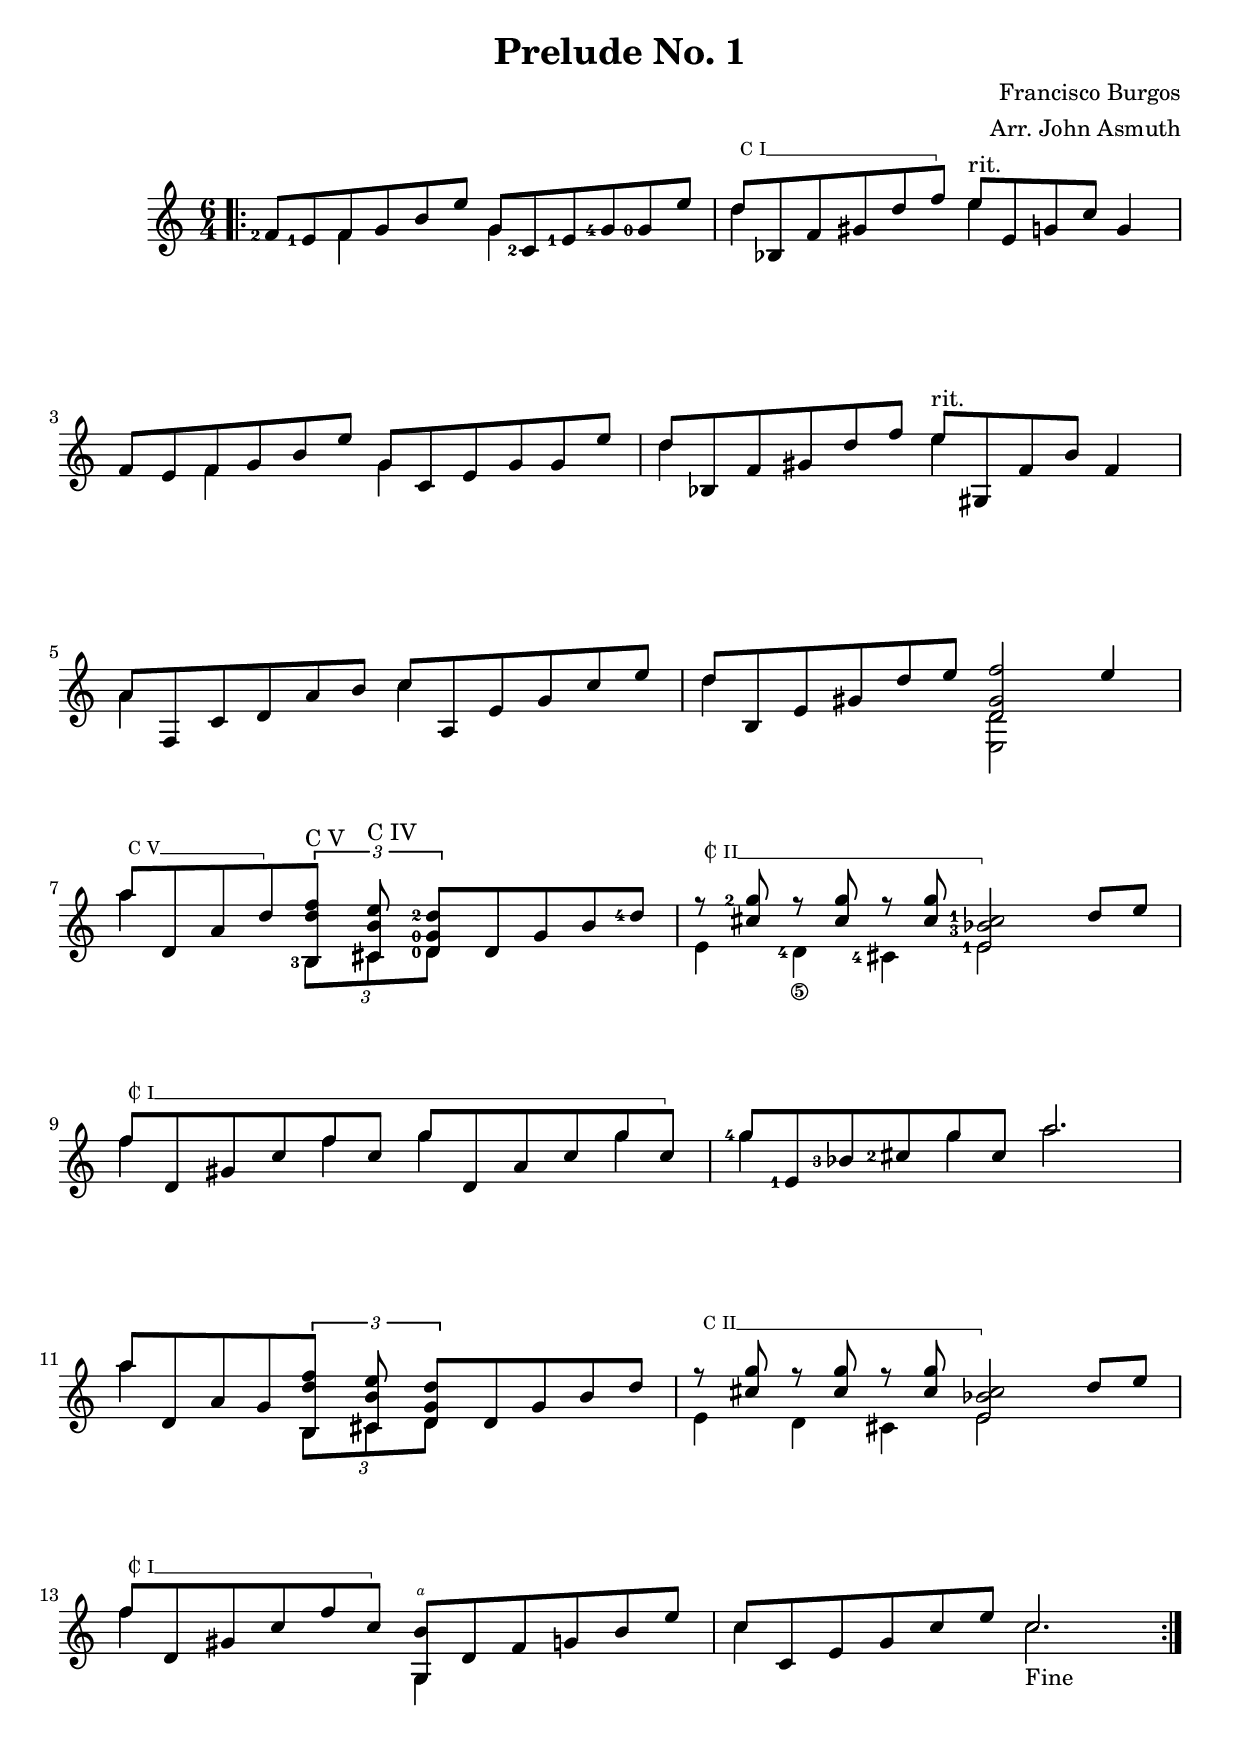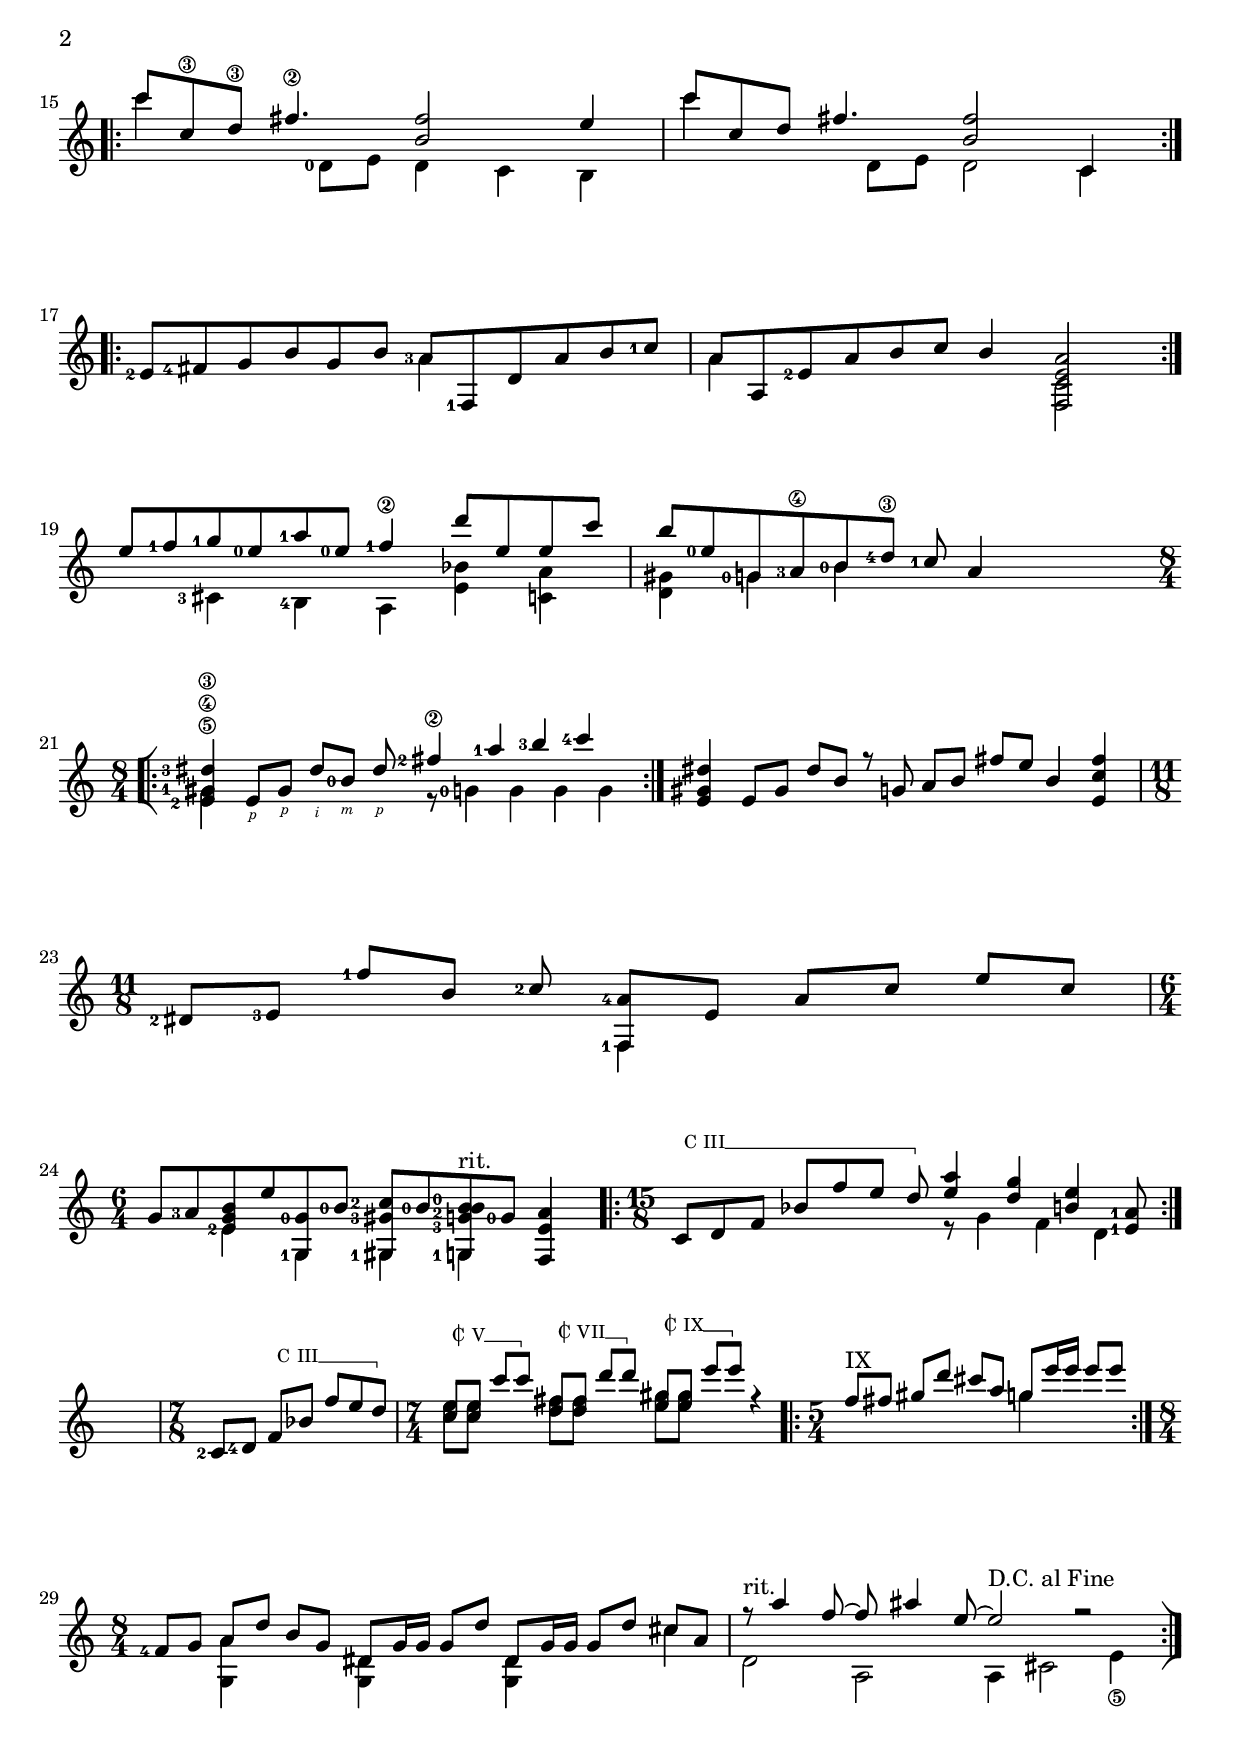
\version "2.18.2"
\header {
  title = "Prelude No. 1"
  composer = "Francisco Burgos"
  arranger = "Arr. John Asmuth"
}

\include "bbarred.ly"
#(define RH rightHandFinger)

<<
  {
    \time 6/4
    \key c \major
   
    <<
      \new Voice { \voiceOne
        \bar ".|:"
        \set fingeringOrientations = #'(left)
        <f'-2>8 <e'-1> f'8 g' b' e'' g' <c'-2> <e'-1> <g'-4> <g'-0> e'' |
        \fbarre #"I" { d'' bes f' gis' d'' f'' } e''-"rit." e' g' c'' g'4 | \break
      }
      \new Voice { \voiceTwo
        s4 f'4 s4 g'4 s2 |
        d''4 s2 e''4 s2 |
      }
      \new Voice { \voiceThree
        |
        |
      }
      \new Voice { \voiceFour
        |
        |
      }
    >>
    <<
      \new Voice { \voiceOne
        f'8 e' f'8 g' b' e'' g' c' e' g' g' e'' |
        d'' bes f' gis' d'' f'' e''-"rit." gis f' b' f'4 | \break
      }
      \new Voice { \voiceTwo
        s4 f'4 s4 g'4 s2 |
        d''4 s2 e''4 s2 |
      }
      \new Voice { \voiceThree
        |
        |
      }
      \new Voice { \voiceFour
        |
        |
      }
    >>
    <<
      \new Voice { \voiceOne
        a'8 f c' d' a' b' c'' a e' g' c'' e'' |
        d'' b e' gis' d'' e'' <d' gis' f''>2 e''4 | \break
      }
      \new Voice { \voiceTwo
        a'4 s2 c''4 s2 |
        d''4 s2 <e d'>2 s4 |
      }
      \new Voice { \voiceThree
        |
        |
      }
      \new Voice { \voiceFour
        |
        |
      }
    >>
    <<
      \new Voice { \voiceOne
        \set fingeringOrientations = #'(left)
        \fbarre #"V" {a''8[ d' a' d'' } \tuplet 3/4 {<b-3 d'' f''>-"C V"] <cis' b' e''>-"C IV" <d'-0 g'-0 d''-2>[} d' g' b' <d''-4>] |
        r8 <cis'' g''-2>8 r <cis'' g''> r <cis'' g''>8 <e'-1 bes'-3 cis''-1>2 d''8 e'' | \break
      }
      \new Voice { \voiceTwo
        \set fingeringOrientations = #'(left)
        \set stringNumberOrientations = #'(down)
        a''4 s4 \tuplet 3/4 {b8 cis' <d'>} s2 |
        \bbarre #"II" { <e'>4 <d'-4\5> <cis'-4> e'2 } s4 |
      }
      \new Voice { \voiceThree
        |
        |
      }
      \new Voice { \voiceFour
        |
        |
      }
    >>
    <<
      \new Voice { \voiceOne
        \set fingeringOrientations = #'(left)
        \bbarre #"I" { f''8 d' gis' c'' f'' c'' g'' d' a' c'' g'' c'' } |
        <g''-4> <e'-1> <bes'-3> <cis''-2> g'' cis'' a''2. | \break
      }
      \new Voice { \voiceTwo
        f''4 s4 f''4 g''4 s4 g''4 |
        g''4 s4 g''4 a''2.|
      }
      \new Voice { \voiceThree
        |
        |
      }
      \new Voice { \voiceFour
        |
        |
      }
    >>
    <<
      \new Voice { \voiceOne
        a''8[ d' a' g' \tuplet 3/4 {<b d'' f''>] <cis' b' e''> <d' g' d''>[} d' g' b' d'']|
        r8 <cis'' g''>8 r <cis'' g''> r <cis'' g''>8 <e' bes' cis''>2 d''8 e'' | \break
      }
      \new Voice { \voiceTwo
        a''4 s4 \tuplet 3/4 {b8 cis' <d'>8} s2 |
        \fbarre #"II" { e'4 d' cis' e'2 } s4|
      }
      \new Voice { \voiceThree
        |
        |
      }
      \new Voice { \voiceFour
        |
        |
      }
    >>
    <<
      \new Voice { \voiceOne
        \set strokeFingerOrientations = #'(up)
        \bbarre #"I" { f''8 d' gis' c'' f'' c'' } <g b'\RH4> d' f' g' b' e'' |
        c'' c' e' g' c'' e'' c''2. \bar ":|.|:" \break
      }
      \new Voice { \voiceTwo
        f''4 s2 <g>4 s2 |
        c''4 s2 c''2.-"Fine" |
      }
      \new Voice { \voiceThree
        |
        |
      }
      \new Voice { \voiceFour
        |
        |
      }
    >>
    
    \pageBreak
    
    <<
      \new Voice { \voiceOne
        c'''8 c''\3 <d''\3> <fis''\2>4.  <b' fis''>2 <e''>4 |
        c'''8 c'' d'' <fis''>4. <b' fis''>2 c'4 \bar ":|.|:" \break
      }
      \new Voice { \voiceTwo
        \set stringNumberOrientations = #'(down)
        \set fingeringOrientations = #'(left)
        c'''4 s4 <d'-0>8 e' d'4 c' b |
        c'''4 s4 <d'>8 e' d'2 c'4 |
      }
      \new Voice { \voiceThree
        |
        |
      }
      \new Voice { \voiceFour
        |
        |
      }
    >>
    <<
      \new Voice { \voiceOne
        \set fingeringOrientations = #'(left)
        <e'-2>8 <fis'-4> g' b' g' b' <a'-3> <f-1> d' a' b' <c''-1> |
        a' a <e'-2> a' b' c'' b'4 <f c' e' a'>2 \bar ":|." \break
      }
      \new Voice { \voiceTwo
        s2. a'4 s2 |
        a'4 s2. <f c'>2 |
      }
      \new Voice { \voiceThree
        |
        |
      }
      \new Voice { \voiceFour
        |
        |
      }
    >>
    <<
      \new Voice { \voiceOne
        \set fingeringOrientations = #'(left)
        e''8 <f''-1> <g''-1> <e''-0> <a''-1> <e''-0> <f''-1\2>4  d'''8 e'' e'' c''' |
        b''8 <e''-0> <g'-0>8 <a'-3\4> <b'-0> <d''-4\3> <c''-1> a'4 s4. \bar "[|:" \break
      }
      \new Voice { \voiceTwo
        \set fingeringOrientations = #'(left)
        s4 <cis'-3> <b-4> a <e' bes'> <c' a'>  |
        <d' gis'>4 g'4 b'4 s4. s4.  |
      }
      \new Voice { \voiceThree
        |
        |
      }
      \new Voice { \voiceFour
        |
        |
      }
    >>
    <<
      \new Voice { \voiceOne
        \time 8/4
        \set fingeringOrientations = #'(left)
        \set stringNumberOrientations = #'(up)
        \set strokeFingerOrientations = #'(down)
        <e'\5-2 gis'\4-1 dis''\3-3>4 <e'\RH1>8 <gis'\RH1> <dis''\RH2> <b'-0\RH3> <dis''\RH1> <fis''\2-2>4 <a''-1>4 <b''-3>4 <c'''-4>4 s8 \bar ":|."
        <e' gis' dis''>4 e'8 gis' dis'' b' r g' a' b' fis'' e'' b'4 <e' c'' fis''> | \break
      }
      \new Voice { \voiceTwo
        \set fingeringOrientations = #'(left)
        <e' gis'>4 s2 s8 r8 <g'-0>4 g' g' g'4 |
        |
      }
      \new Voice { \voiceThree
        |
        |
      }
      \new Voice { \voiceFour
        |
        |
      }
    >>
    <<
      \new Voice { \voiceOne
        \time 11/8
        \set fingeringOrientations = #'(left)
        <dis'-2>8[ <e'-3>] <f''-1>[ b'] <c''-2> <f-1 a'-4>[ e'] a'[ c''] e''[ c''] | \break
      }
      \new Voice { \voiceTwo
        s2 s8 <f>4 s2 |
      }
      \new Voice { \voiceThree
        |
      }
      \new Voice { \voiceFour
        |
      }
    >>
    <<
      \new Voice { \voiceOne
        \time 6/4
        \set fingeringOrientations = #'(left)
        g'8 <a'-3> <e'-2 g' b'> e'' <g-1 g'-0> <b'-0> <gis-1 gis'-3 c''-2> <b'-0> <g-1 g'-3 b'-2 b'-0>-"rit." <g'-0> <f e' a'>4 \bar ".|:"
        \time 15/8
        \fbarre #"III" { c'8 d' f' bes' f'' e'' d'' } <e'' a''>4 <d'' g''> <b' e''> <e'-1 a'-1>8 \bar ":|." \break
      }
      \new Voice { \voiceTwo
        s4 <e'>4 g4 gis4 g4 s4 |
        s2 s4. r8 g'4 f' d' s8 |
      }
      \new Voice { \voiceThree
        |
        |
      }
      \new Voice { \voiceFour
        |
        |
      }
    >>
    <<
      \new Voice { \voiceOne
        \set fingeringOrientations = #'(left)
        \time 7/8
        <c'-2>8[ <d'-4>] \fbarre #"III" { f'[ bes'] f''[ e'' d''] }
        \time 7/4
        \bbarre #"V" { <c'' e''> <c'' e''> c''' c''' } \bbarre #"VII" { <d'' fis''> <d'' fis''> d''' d''' } \bbarre #"IX" { <e'' gis''> <e'' gis''> e''' e''' r4 } \bar ".|:" 
        \time 5/4
        <f''>8-\markup { "IX" } fis'' <gis''> <d'''> cis''' <a''> <g''> e'''16 e''' e'''8 e''' \bar ":|." \break
      }
      \new Voice { \voiceTwo
        s2 s4. | <c'' e''>8 <c'' e''>8 s4  <d'' fis''>8  <d'' fis''>8 s4 <e'' gis''>8 <e'' gis''>8 s2 |
        s2 s4 g''4 s4  |
      }
      \new Voice { \voiceThree
        |
        |
      }
      \new Voice { \voiceFour
        |
        |
      }
    >>
    <<
      \new Voice { \voiceOne
        \time 8/4
        \set fingeringOrientations = #'(left)
        <f'-4>8 g' a' d'' b' g' dis' g'16 g' g'8 d'' dis' g'16 g' g'8 d'' cis'' a' |
        r8-"rit." a''4 f''8~ f'' ais''4 e''8~ e''2-"D.C. al Fine" r2 \bar ":|]" \break  
      }
      \new Voice { \voiceTwo
        \set stringNumberOrientations = #'(down)
        s4 <g a'> s <g dis'> s  <g dis'> s4 cis''4 |
        d'2 a2 a4 cis'2 e'4\5 |
      }
      \new Voice { \voiceThree
        |
        |
      }
      \new Voice { \voiceFour
        |
        |
      }
    >>
  }
>>